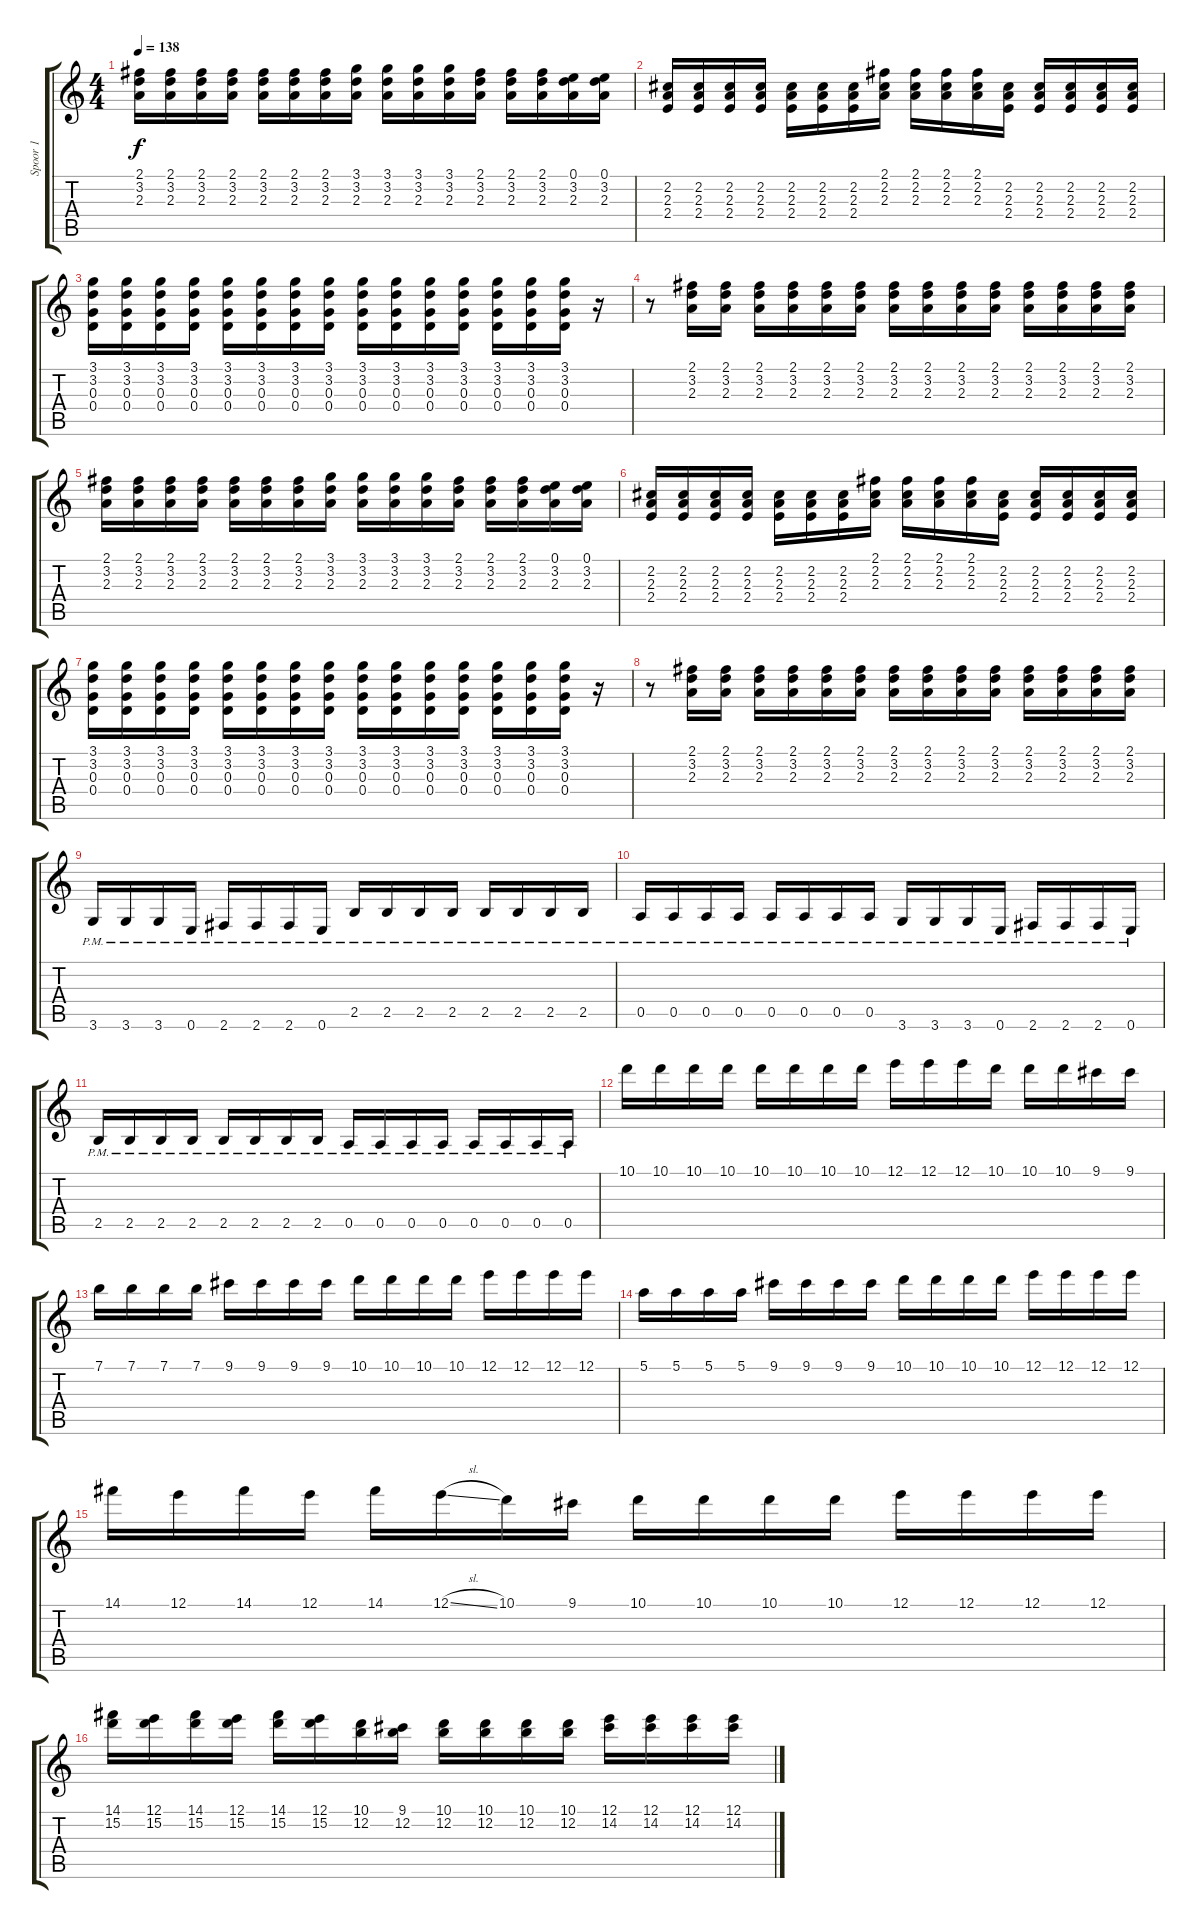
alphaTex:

\track ("Spoor 1" "Spoor 1") {instrument overdrivenguitar}
\staff {score tabs}
\tuning (E4 B3 G3 D3 A2 E2) {hide}
\ts (4 4)
\tempo 138
\clef g2
\ks c
(2.1 3.2 2.3).16{dy f} (2.1 3.2 2.3).16 (2.1 3.2 2.3).16 (2.1 3.2 2.3).16 (2.1 3.2 2.3).16 (2.1 3.2 2.3).16 (2.1 3.2 2.3).16 (3.1 3.2 2.3).16 (3.1 3.2 2.3).16 (3.1 3.2 2.3).16 (3.1 3.2 2.3).16 (2.1 3.2 2.3).16 (2.1 3.2 2.3).16 (2.1 3.2 2.3).16 (0.1 3.2 2.3).16 (0.1 3.2 2.3).16 |
(2.2 2.3 2.4).16 (2.2 2.3 2.4).16 (2.2 2.3 2.4).16 (2.2 2.3 2.4).16 (2.2 2.3 2.4).16 (2.2 2.3 2.4).16 (2.2 2.3 2.4).16 (2.1 2.2 2.3).16 (2.1 2.2 2.3).16 (2.1 2.2 2.3).16 (2.1 2.2 2.3).16 (2.2 2.3 2.4).16 (2.2 2.3 2.4).16 (2.2 2.3 2.4).16 (2.2 2.3 2.4).16 (2.2 2.3 2.4).16 |
(3.1 3.2 0.3 0.4).16 (3.1 3.2 0.3 0.4).16 (3.1 3.2 0.3 0.4).16 (3.1 3.2 0.3 0.4).16 (3.1 3.2 0.3 0.4).16 (3.1 3.2 0.3 0.4).16 (3.1 3.2 0.3 0.4).16 (3.1 3.2 0.3 0.4).16 (3.1 3.2 0.3 0.4).16 (3.1 3.2 0.3 0.4).16 (3.1 3.2 0.3 0.4).16 (3.1 3.2 0.3 0.4).16 (3.1 3.2 0.3 0.4).16 (3.1 3.2 0.3 0.4).16 (3.1 3.2 0.3 0.4).16 r.16 |
r.8 (2.1 3.2 2.3).16 (2.1 3.2 2.3).16 (2.1 3.2 2.3).16 (2.1 3.2 2.3).16 (2.1 3.2 2.3).16 (2.1 3.2 2.3).16 (2.1 3.2 2.3).16 (2.1 3.2 2.3).16 (2.1 3.2 2.3).16 (2.1 3.2 2.3).16 (2.1 3.2 2.3).16 (2.1 3.2 2.3).16 (2.1 3.2 2.3).16 (2.1 3.2 2.3).16 |
(2.1 3.2 2.3).16 (2.1 3.2 2.3).16 (2.1 3.2 2.3).16 (2.1 3.2 2.3).16 (2.1 3.2 2.3).16 (2.1 3.2 2.3).16 (2.1 3.2 2.3).16 (3.1 3.2 2.3).16 (3.1 3.2 2.3).16 (3.1 3.2 2.3).16 (3.1 3.2 2.3).16 (2.1 3.2 2.3).16 (2.1 3.2 2.3).16 (2.1 3.2 2.3).16 (0.1 3.2 2.3).16 (0.1 3.2 2.3).16 |
(2.2 2.3 2.4).16 (2.2 2.3 2.4).16 (2.2 2.3 2.4).16 (2.2 2.3 2.4).16 (2.2 2.3 2.4).16 (2.2 2.3 2.4).16 (2.2 2.3 2.4).16 (2.1 2.2 2.3).16 (2.1 2.2 2.3).16 (2.1 2.2 2.3).16 (2.1 2.2 2.3).16 (2.2 2.3 2.4).16 (2.2 2.3 2.4).16 (2.2 2.3 2.4).16 (2.2 2.3 2.4).16 (2.2 2.3 2.4).16 |
(3.1 3.2 0.3 0.4).16 (3.1 3.2 0.3 0.4).16 (3.1 3.2 0.3 0.4).16 (3.1 3.2 0.3 0.4).16 (3.1 3.2 0.3 0.4).16 (3.1 3.2 0.3 0.4).16 (3.1 3.2 0.3 0.4).16 (3.1 3.2 0.3 0.4).16 (3.1 3.2 0.3 0.4).16 (3.1 3.2 0.3 0.4).16 (3.1 3.2 0.3 0.4).16 (3.1 3.2 0.3 0.4).16 (3.1 3.2 0.3 0.4).16 (3.1 3.2 0.3 0.4).16 (3.1 3.2 0.3 0.4).16 r.16 |
r.8 (2.1 3.2 2.3).16 (2.1 3.2 2.3).16 (2.1 3.2 2.3).16 (2.1 3.2 2.3).16 (2.1 3.2 2.3).16 (2.1 3.2 2.3).16 (2.1 3.2 2.3).16 (2.1 3.2 2.3).16 (2.1 3.2 2.3).16 (2.1 3.2 2.3).16 (2.1 3.2 2.3).16 (2.1 3.2 2.3).16 (2.1 3.2 2.3).16 (2.1 3.2 2.3).16 |
3.6{pm}.16 3.6{pm}.16 3.6{pm}.16 0.6{pm}.16 2.6{pm}.16 2.6{pm}.16 2.6{pm}.16 0.6{pm}.16 2.5{pm}.16 2.5{pm}.16 2.5{pm}.16 2.5{pm}.16 2.5{pm}.16 2.5{pm}.16 2.5{pm}.16 2.5{pm}.16 |
0.5{pm}.16 0.5{pm}.16 0.5{pm}.16 0.5{pm}.16 0.5{pm}.16 0.5{pm}.16 0.5{pm}.16 0.5{pm}.16 3.6{pm}.16 3.6{pm}.16 3.6{pm}.16 0.6{pm}.16 2.6{pm}.16 2.6{pm}.16 2.6{pm}.16 0.6{pm}.16 |
2.5{pm}.16 2.5{pm}.16 2.5{pm}.16 2.5{pm}.16 2.5{pm}.16 2.5{pm}.16 2.5{pm}.16 2.5{pm}.16 0.5{pm}.16 0.5{pm}.16 0.5{pm}.16 0.5{pm}.16 0.5{pm}.16 0.5{pm}.16 0.5{pm}.16 0.5{pm}.16 |
10.1.16 10.1.16 10.1.16 10.1.16 10.1.16 10.1.16 10.1.16 10.1.16 12.1.16 12.1.16 12.1.16 10.1.16 10.1.16 10.1.16 9.1.16 9.1.16 |
7.1.16 7.1.16 7.1.16 7.1.16 9.1.16 9.1.16 9.1.16 9.1.16 10.1.16 10.1.16 10.1.16 10.1.16 12.1.16 12.1.16 12.1.16 12.1.16 |
5.1.16 5.1.16 5.1.16 5.1.16 9.1.16 9.1.16 9.1.16 9.1.16 10.1.16 10.1.16 10.1.16 10.1.16 12.1.16 12.1.16 12.1.16 12.1.16 |
14.1.16 12.1.16 14.1.16 12.1.16 14.1.16 12.1{sl}.16 10.1.16 9.1.16 10.1.16 10.1.16 10.1.16 10.1.16 12.1.16 12.1.16 12.1.16 12.1.16 |
(14.1 15.2).16 (12.1 15.2).16 (14.1 15.2).16 (12.1 15.2).16 (14.1 15.2).16 (12.1 15.2).16 (10.1 12.2).16 (9.1 12.2).16 (10.1 12.2).16 (10.1 12.2).16 (10.1 12.2).16 (10.1 12.2).16 (12.1 14.2).16 (12.1 14.2).16 (12.1 14.2).16 (12.1 14.2).16
